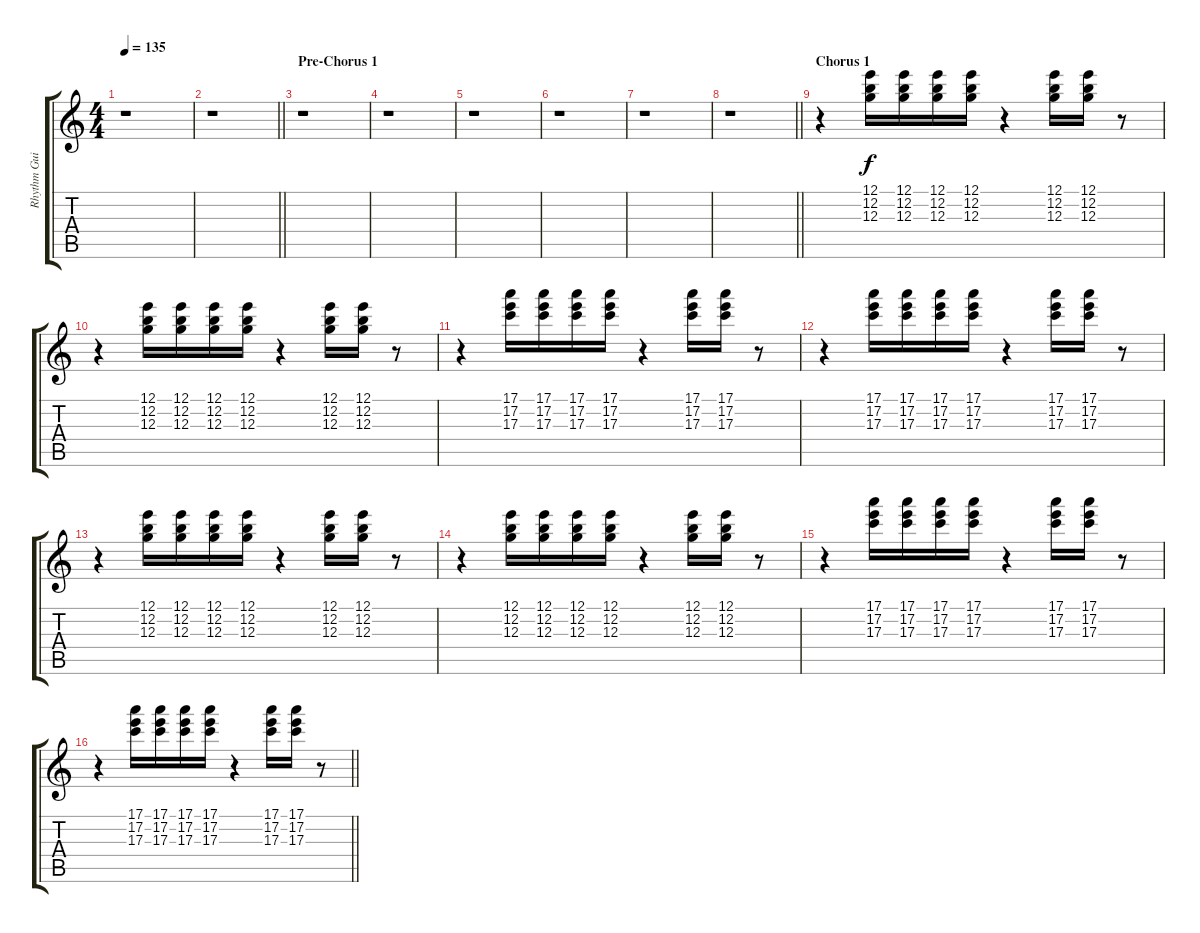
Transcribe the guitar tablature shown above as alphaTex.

\track ("Rhythm Guitar" "Rhythm Gui") {instrument distortionguitar}
\staff {score tabs}
\tuning (E4 B3 G3 D3 A2 E2) {hide}
\ts (4 4)
\tempo 135
\clef g2
\ks c
r.1{dy f} |
\barLineRight lightlight
r.1 |
\section ("" "Pre-Chorus 1")
r.1 |
r.1 |
r.1 |
r.1 |
r.1 |
\barLineRight lightlight
r.1 |
\section ("" "Chorus 1")
r.4 (12.1 12.2 12.3).16 (12.1 12.2 12.3).16 (12.1 12.2 12.3).16 (12.1 12.2 12.3).16 r.4 (12.1 12.2 12.3).16 (12.1 12.2 12.3).16 r.8 |
r.4 (12.1 12.2 12.3).16 (12.1 12.2 12.3).16 (12.1 12.2 12.3).16 (12.1 12.2 12.3).16 r.4 (12.1 12.2 12.3).16 (12.1 12.2 12.3).16 r.8 |
r.4 (17.1 17.2 17.3).16 (17.1 17.2 17.3).16 (17.1 17.2 17.3).16 (17.1 17.2 17.3).16 r.4 (17.1 17.2 17.3).16 (17.1 17.2 17.3).16 r.8 |
r.4 (17.1 17.2 17.3).16 (17.1 17.2 17.3).16 (17.1 17.2 17.3).16 (17.1 17.2 17.3).16 r.4 (17.1 17.2 17.3).16 (17.1 17.2 17.3).16 r.8 |
r.4 (12.1 12.2 12.3).16 (12.1 12.2 12.3).16 (12.1 12.2 12.3).16 (12.1 12.2 12.3).16 r.4 (12.1 12.2 12.3).16 (12.1 12.2 12.3).16 r.8 |
r.4 (12.1 12.2 12.3).16 (12.1 12.2 12.3).16 (12.1 12.2 12.3).16 (12.1 12.2 12.3).16 r.4 (12.1 12.2 12.3).16 (12.1 12.2 12.3).16 r.8 |
r.4 (17.1 17.2 17.3).16 (17.1 17.2 17.3).16 (17.1 17.2 17.3).16 (17.1 17.2 17.3).16 r.4 (17.1 17.2 17.3).16 (17.1 17.2 17.3).16 r.8 |
\barLineRight lightlight
r.4 (17.1 17.2 17.3).16 (17.1 17.2 17.3).16 (17.1 17.2 17.3).16 (17.1 17.2 17.3).16 r.4 (17.1 17.2 17.3).16 (17.1 17.2 17.3).16 r.8
